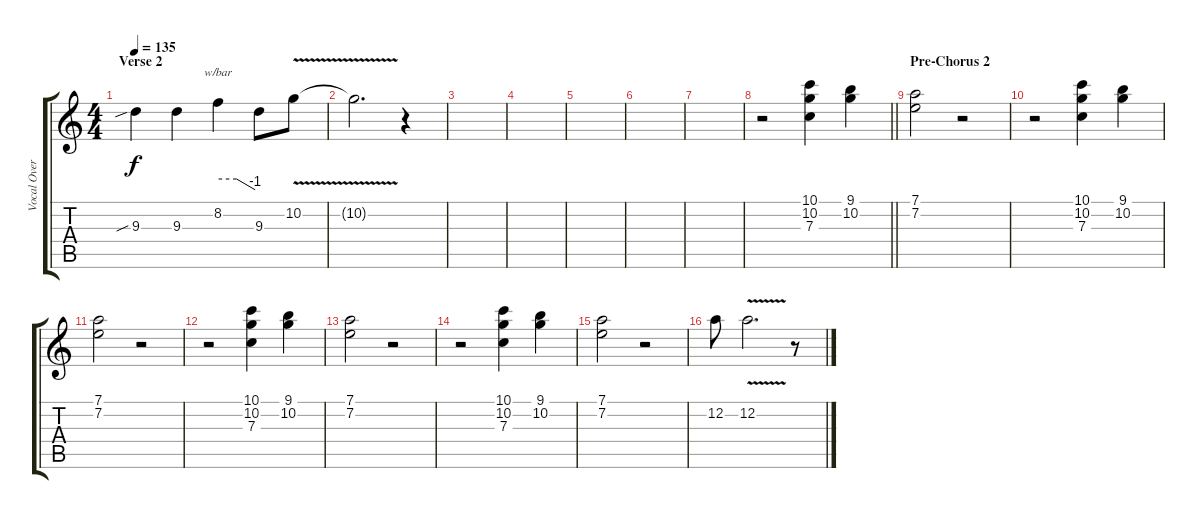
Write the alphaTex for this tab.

\track ("Vocal Overdubs/Gang Vocals" "Vocal Over") {instrument contrabass}
\staff {score tabs}
\tuning (D4 A3 F3 C3 G2 D2) {hide}
\ts (4 4)
\section ("" "Verse 2")
\tempo 135
\clef g2
\ks c
9.3{sib}.4{dy f} 9.3.4 8.2.4{tbe (custom default 0 0 30 0 60 -4)} 9.3.8 10.2{v}.8 |
10.2{v t}.2{d} r.4 |
|
|
|
|
|
\barLineRight lightlight
r.2 (10.1 10.2 7.3).4 (9.1 10.2).4 |
\section ("" "Pre-Chorus 2")
(7.1 7.2).2 r.2 |
r.2 (10.1 10.2 7.3).4 (9.1 10.2).4 |
(7.1 7.2).2 r.2 |
r.2 (10.1 10.2 7.3).4 (9.1 10.2).4 |
(7.1 7.2).2 r.2 |
r.2 (10.1 10.2 7.3).4 (9.1 10.2).4 |
(7.1 7.2).2 r.2 |
12.2.8 12.2{v}.2{d} r.8
